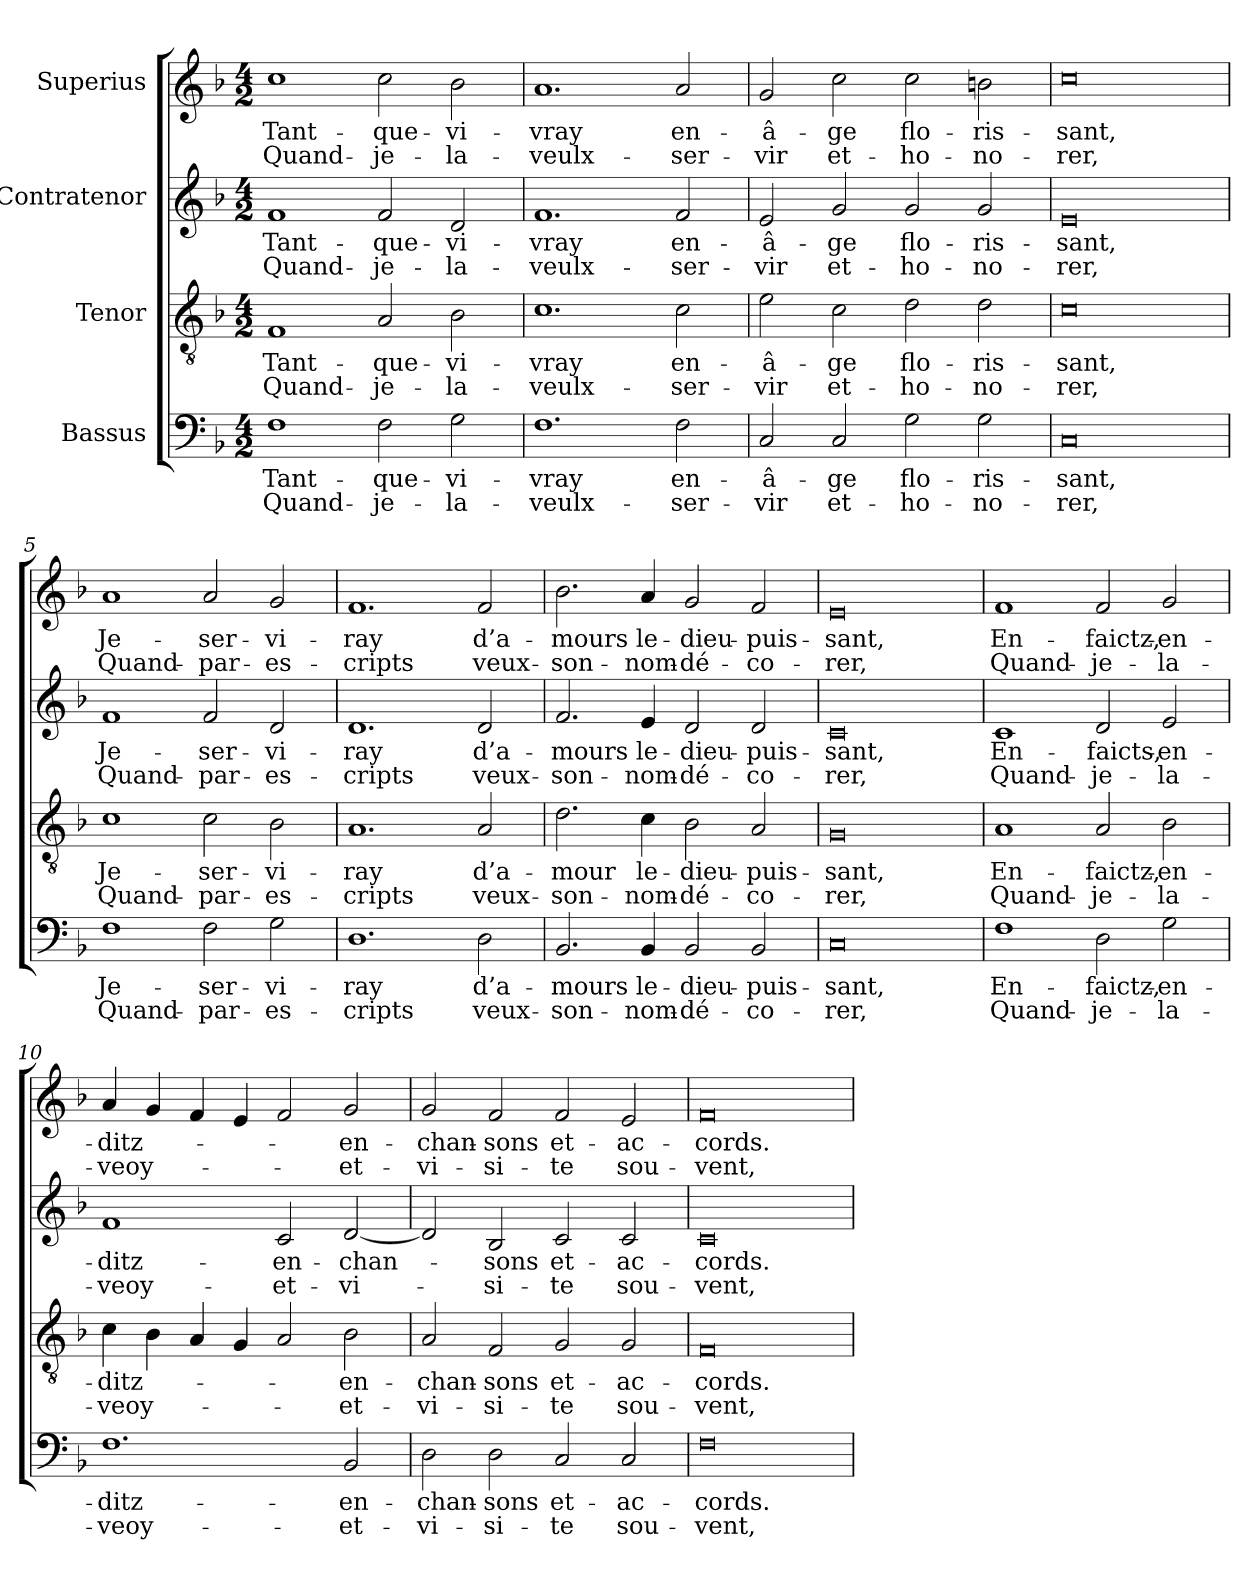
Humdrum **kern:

**kern	**text	**text	**kern	**text	**text	**kern	**text	**text	**kern	**text	**text
*part4	*part4	*part4	*part3	*part3	*part3	*part2	*part2	*part2	*part1	*part1	*part1
*staff4	*staff4	*staff4	*staff3	*staff3	*staff3	*staff2	*staff2	*staff2	*staff1	*staff1	*staff1
*I"Bassus	*	*	*I"Tenor	*	*	*I"Contratenor	*	*	*I"Superius	*	*
*clefF4	*	*	*clefGv2	*	*	*clefG2	*	*	*clefG2	*	*
*k[b-]	*	*	*k[b-]	*	*	*k[b-]	*	*	*k[b-]	*	*
*M4/2	*	*	*M4/2	*	*	*M4/2	*	*	*M4/2	*	*
=1	=1	=1	=1	=1	=1	=1	=1	=1	=1	=1	=1
1F\	Tant-	Quand-	1F/	Tant-	Quand-	1f/	Tant-	Quand-	1cc\	Tant-	Quand-
2F\	que-	je-	2A/	que-	je-	2f/	que-	je-	2cc\	que-	je-
2G\	vi-	la-	2B-\	vi-	la-	2d/	vi-	la-	2b-\	vi-	la-
=2	=2	=2	=2	=2	=2	=2	=2	=2	=2	=2	=2
1.F\	-vray	veulx-	1.c\	-vray	veulx-	1.f/	-vray	veulx-	1.a/	-vray	veulx-
2F\	en-	ser-	2c\	en-	ser-	2f/	en-	ser-	2a/	en-	ser-
=3	=3	=3	=3	=3	=3	=3	=3	=3	=3	=3	=3
2C/	â-	-vir	2e\	â-	-vir	2e/	â-	-vir	2g/	â-	-vir
2C/	-ge	et-	2c\	-ge	et-	2g/	-ge	et-	2cc\	-ge	et-
2G\	flo-	ho-	2d\	flo-	ho-	2g/	flo-	ho-	2cc\	flo-	ho-
2G\	-ris-	-no-	2d\	-ris-	-no-	2g/	-ris-	-no-	2bn\	-ris-	-no-
=4	=4	=4	=4	=4	=4	=4	=4	=4	=4	=4	=4
0C/	-sant,	-rer,	0c\	-sant,	-rer,	0e/	-sant,	-rer,	0cc\	-sant,	-rer,
=5	=5	=5	=5	=5	=5	=5	=5	=5	=5	=5	=5
1F\	Je-	Quand-	1c\	Je-	Quand-	1f/	Je-	Quand-	1a/	Je-	Quand-
2F\	ser-	par-	2c\	ser-	par-	2f/	ser-	par-	2a/	ser-	par-
2G\	-vi-	es-	2B-\	-vi-	es-	2d/	-vi-	es-	2g/	-vi-	es-
=6	=6	=6	=6	=6	=6	=6	=6	=6	=6	=6	=6
1.D\	-ray	-cripts	1.A/	-ray	-cripts	1.d/	-ray	-cripts	1.f/	-ray	-cripts
2D\	d’a-	veux-	2A/	d’a-	veux-	2d/	d’a-	veux-	2f/	d’a-	veux-
=7	=7	=7	=7	=7	=7	=7	=7	=7	=7	=7	=7
2.BB-/	-mours	son-	2.d\	-mour	son-	2.f/	-mours	son-	2.b-\	-mours	son-
4BB-/	le-	nom-	4c\	le-	nom-	4e/	le-	nom-	4a/	le-	nom-
2BB-/	dieu-	dé-	2B-\	dieu-	dé-	2d/	dieu-	dé-	2g/	dieu-	dé-
2BB-/	puis-	-co-	2A/	puis-	-co-	2d/	puis-	-co-	2f/	puis-	-co-
=8	=8	=8	=8	=8	=8	=8	=8	=8	=8	=8	=8
0C/	-sant,	-rer,	0G/	-sant,	-rer,	0c/	-sant,	-rer,	0e/	-sant,	-rer,
=9	=9	=9	=9	=9	=9	=9	=9	=9	=9	=9	=9
1F\	En-	Quand-	1A/	En-	Quand-	1c/	En-	Quand-	1f/	En-	Quand-
2D\	faictz,-	je-	2A/	faictz,-	je-	2d/	faicts,-	je-	2f/	faictz,-	je-
2G\	en-	la-	2B-\	en-	la-	2e/	en-	la-	2g/	en-	la-
=10	=10	=10	=10	=10	=10	=10	=10	=10	=10	=10	=10
1.F\	ditz-	veoy-	4c\	ditz-	veoy-	1f/	ditz-	veoy-	4a/	ditz-	veoy-
.	.	.	4B-\	.	.	.	.	.	4g/	.	.
.	.	.	4A/	.	.	.	.	.	4f/	.	.
.	.	.	4G/	.	.	.	.	.	4e/	.	.
.	.	.	2A/	.	.	2c/	en-	et-	2f/	.	.
2BB-/	en-	et-	2B-\	en-	et-	[2d/	chan-	vi-	2g/	en-	et-
=11	=11	=11	=11	=11	=11	=11	=11	=11	=11	=11	=11
2D\	chan-	vi-	2A/	chan-	vi-	2d/]	.	.	2g/	chan-	vi-
2D\	-sons	-si-	2F/	-sons	-si-	2B-/	-sons	-si-	2f/	-sons	-si-
2C/	et-	-te	2G/	et-	-te	2c/	et-	-te	2f/	et-	-te
2C/	ac-	sou-	2G/	ac-	sou-	2c/	ac-	sou-	2e/	ac-	sou-
=12	=12	=12	=12	=12	=12	=12	=12	=12	=12	=12	=12
0F\	-cords.	-vent,	0F/	-cords.	-vent,	0c/	-cords.	-vent,	0f/	-cords.	-vent,
=	=	=	=	=	=	=	=	=	=	=	=
*-	*-	*-	*-	*-	*-	*-	*-	*-	*-	*-	*-
